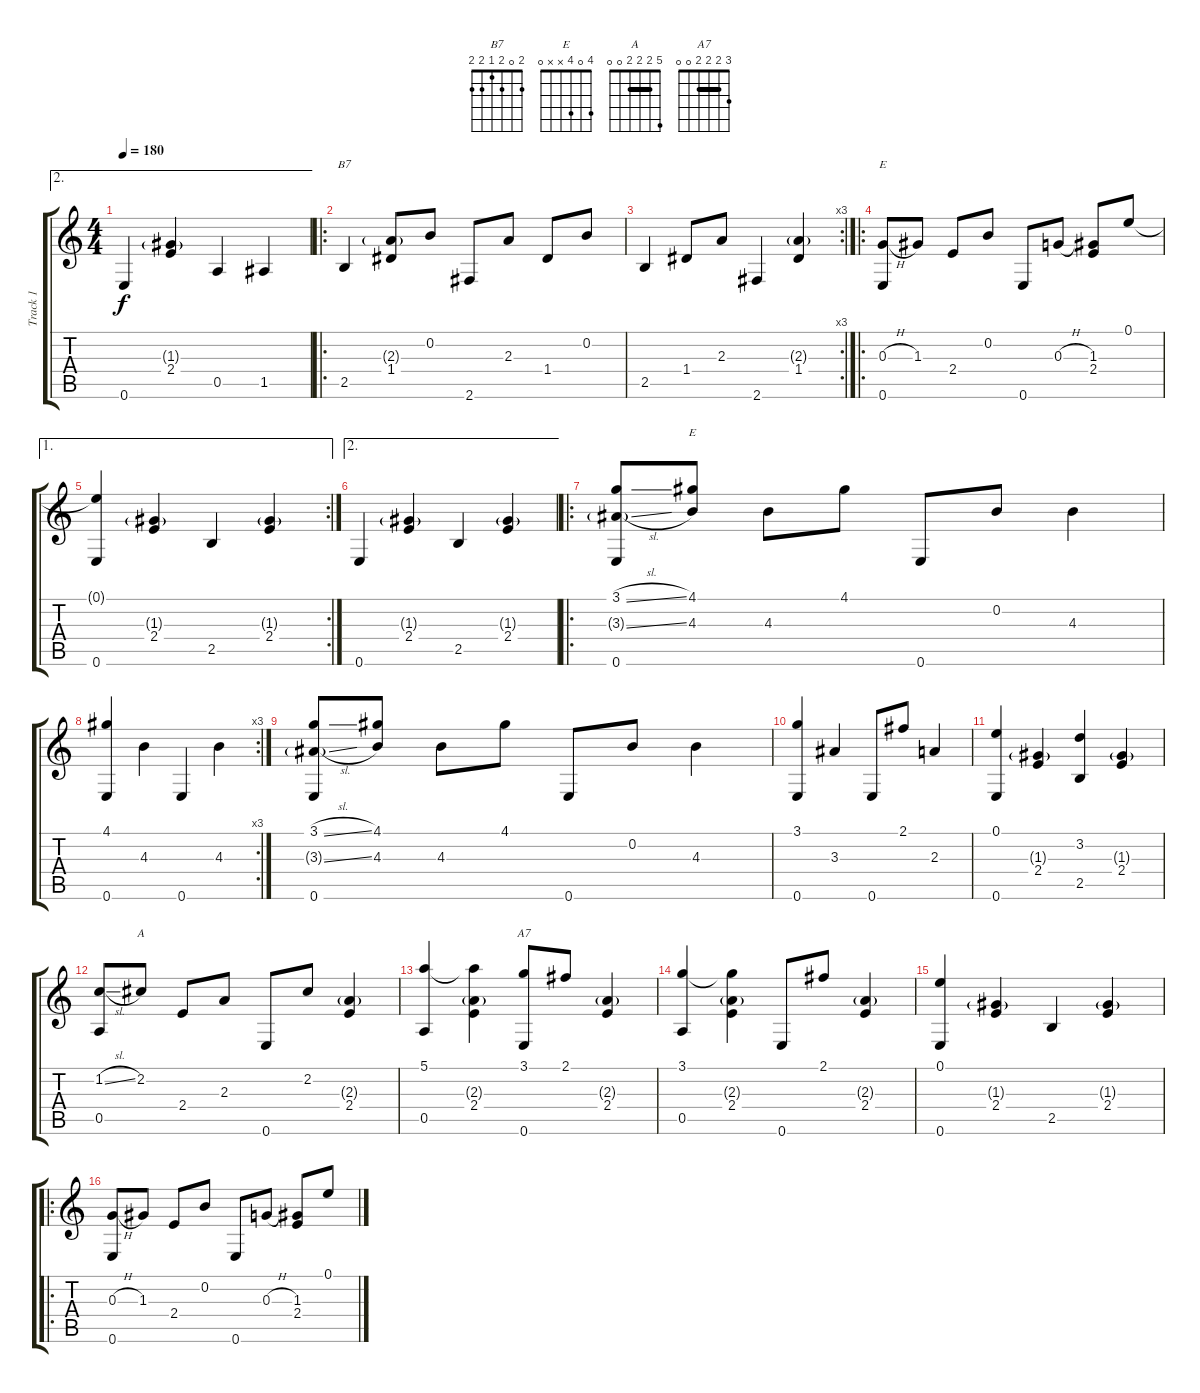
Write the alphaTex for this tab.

\track ("Track 1" "Track 1") {instrument acousticguitarsteel}
\staff {score tabs}
\tuning (E4 B3 G3 D3 A2 E2) {hide}
\chord ("B7" 2 0 2 1 2 2)
\chord ("E" 0 0 1 2 2 0)
\chord ("E" 4 0 4 x x 0)
\chord ("A" 5 2 2 2 0 0) {barre 2}
\chord ("A7" 3 2 2 2 0 0) {barre 2}
\ae 2
\ts (4 4)
\tempo 180
\clef g2
\ks c
0.6.4{dy f} (1.3{g} 2.4).4 0.5.4 1.5.4 |
\ro
2.5.4{ch "B7"} (2.3{g} 1.4).8 0.2.8 2.6.8 2.3.8 1.4.8 0.2.8 |
\rc 3
2.5.4 1.4.8 2.3.8 2.6.4 (2.3{g} 1.4).4 |
\ro
(0.3{h} 0.6).8{ch "E"} 1.3.8 2.4.8 0.2.8 0.6.8 0.3{h}.8 (1.3 2.4).8 0.1.8 |
\ae 1
\rc 2
(0.1{t} 0.6).4 (1.3{g} 2.4).4 2.5.4 (1.3{g} 2.4).4 |
\ae 2
0.6.4 (1.3{g} 2.4).4 2.5.4 (1.3{g} 2.4).4 |
\ro
(3.1{sl} 3.3{sl g} 0.6).8 (4.1 4.3).8{ch "E"} 4.3.8 4.1.8 0.6.8 0.2.8 4.3.4 |
\rc 3
(4.1 0.6).4 4.3.4 0.6.4 4.3.4 |
(3.1{sl} 3.3{sl g} 0.6).8 (4.1 4.3).8 4.3.8 4.1.8 0.6.8 0.2.8 4.3.4 |
(3.1 0.6).4 3.3.4 0.6.8 2.1.8 2.3.4 |
(0.1 0.6).4 (1.3{g} 2.4).4 (3.2 2.5).4 (1.3{g} 2.4).4 |
(1.2{sl} 0.5).8 2.2.8{ch "A"} 2.4.8 2.3.8 0.6.8 2.2.8 (2.3{g} 2.4).4 |
(5.1 0.5).4 (5.1{t} 2.3{g} 2.4).4 (3.1 0.6).8{ch "A7"} 2.1.8 (2.3{g} 2.4).4 |
(3.1 0.5).4 (3.1{t} 2.3{g} 2.4).4 0.6.8 2.1.8 (2.3{g} 2.4).4 |
(0.1 0.6).4 (1.3{g} 2.4).4 2.5.4 (1.3{g} 2.4).4 |
\ro
(0.3{h} 0.6).8 1.3.8 2.4.8 0.2.8 0.6.8 0.3{h}.8 (1.3 2.4).8 0.1.8
